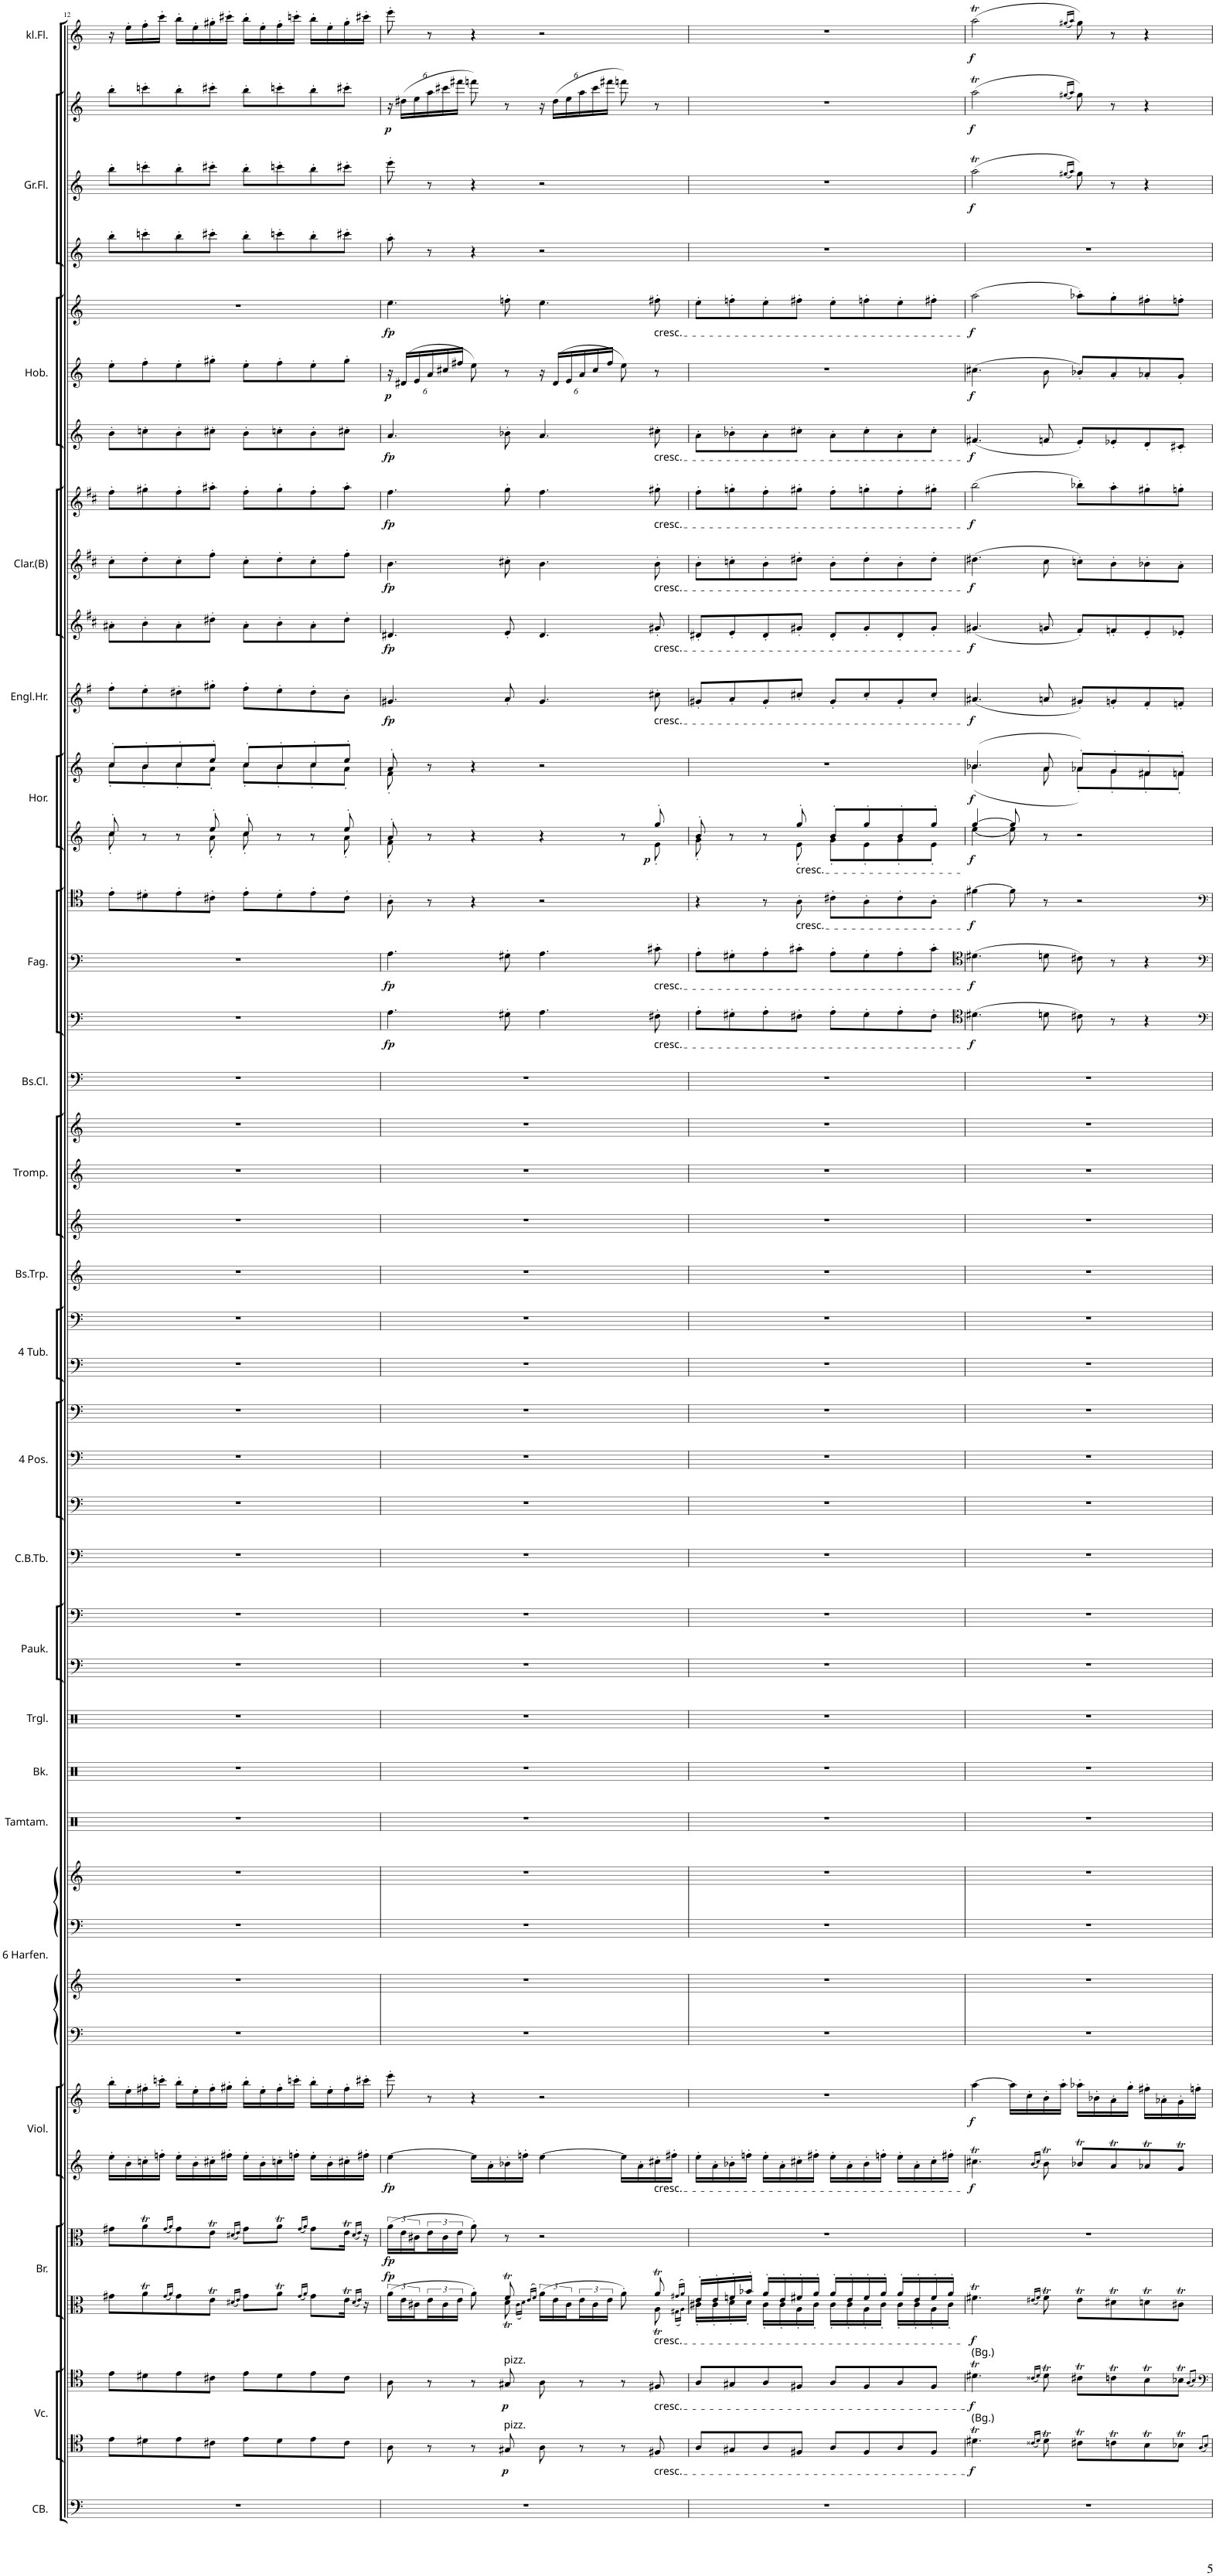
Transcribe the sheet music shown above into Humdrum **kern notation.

**kern	**kern	**dynam	**kern	**dynam	**kern	**dynam	**kern	**dynam	**kern	**dynam	**kern	**dynam	**kern	**kern	**kern	**kern	**kern	**kern	**kern	**kern	**kern	**kern	**kern	**kern	**kern	**kern	**kern	**kern	**kern	**kern	**kern	**kern	**kern	**dynam	**kern	**dynam	**kern	**dynam	**kern	**dynam	**kern	**dynam	**kern	**dynam	**kern	**dynam	**kern	**dynam	**kern	**dynam	**kern	**dynam	**kern	**dynam	**kern	**dynam	**kern	**kern	**dynam	**kern	**dynam	**kern	**dynam
*part41	*part40	*part40	*part39	*part39	*part38	*part38	*part37	*part37	*part36	*part36	*part35	*part35	*part34	*part34	*part33	*part33	*part32	*part31	*part30	*part29	*part28	*part27	*part26	*part25	*part24	*part23	*part22	*part21	*part20	*part19	*part18	*part17	*part16	*part16	*part15	*part15	*part14	*part14	*part13	*part13	*part12	*part12	*part11	*part11	*part10	*part10	*part9	*part9	*part8	*part8	*part7	*part7	*part6	*part6	*part5	*part5	*part4	*part3	*part3	*part2	*part2	*part1	*part1
*staff43	*staff42	*staff42	*staff41	*staff41	*staff40	*staff40	*staff39	*staff39	*staff38	*staff38	*staff37	*staff37	*staff36	*staff35	*staff34	*staff33	*staff32	*staff31	*staff30	*staff29	*staff28	*staff27	*staff26	*staff25	*staff24	*staff23	*staff22	*staff21	*staff20	*staff19	*staff18	*staff17	*staff16	*staff16	*staff15	*staff15	*staff14	*staff14	*staff13	*staff13	*staff12	*staff12	*staff11	*staff11	*staff10	*staff10	*staff9	*staff9	*staff8	*staff8	*staff7	*staff7	*staff6	*staff6	*staff5	*staff5	*staff4	*staff3	*staff3	*staff2	*staff2	*staff1	*staff1
*I"Contrabasse.	*I"Violoncellos	*	*I"Violoncelle.	*	*I"Violas	*	*I"Bratschen.	*	*I"Violins	*	*I"Violinen.	*	*I"Harp	*	*I"6 Harfen.	*	*I"Tamtam.	*I"Becken.	*I"Triangel.	*I"Timpani	*I"Pauken.	*I"Contrabass Tuben.	*I"Trombone	*I"4 Posaunen.	*I"Tenor Trombone	*I"Tuba	*I"4 Tuben.	*I"Bass Trompetten.	*I"C Trumpet	*I"Trompetten.	*I"C Trumpet	*I"Bass Clarinetten.	*I"Bassoon	*	*I"Fagotte.	*	*I"Bassoon	*	*I"Horn in F	*	*I"Horner.	*	*I"Englishes Horn.	*	*I"Bb Clarinet	*	*I"Clarinetten. (B)	*	*I"Bb Clarinet	*	*I"Oboe	*	*I"Hoboen.	*	*I"Oboe	*	*I"Flute	*I"Floten.	*	*I"Flute	*	*I"Kleinen Floten.	*
*I'CB.	*	*	*I'Vc.	*	*	*	*I'Br.	*	*	*	*I'Viol.	*	*I'Hp	*	*I'6 Harfen.	*	*I'Tamtam.	*I'Bk.	*I'Trgl.	*I'Timp	*I'Pauk.	*I'C.B.Tb.	*I'Trb	*I'4 Pos.	*I'Trb	*I'Tba	*I'4 Tub.	*I'Bs.Trp.	*I'Tpt	*I'Tromp.	*I'Tpt	*I'Bs.Cl.	*I'Bsn	*	*I'Fag.	*	*I'Bsn	*	*I'Hn	*	*I'Hor.	*	*I'Engl.Hr.	*	*I'Cl	*	*I'Clar.(B)	*	*I'Cl	*	*I'Ob	*	*I'Hob.	*	*I'Ob	*	*I'Fl	*	*	*I'Fl	*	*I'kl.Fl.	*
!!LO:PB:g=z
*clefF4	*clefC4	*	*clefC4	*	*clefC3	*	*clefC3	*	*clefG2	*	*clefG2	*	*clefF4	*clefG2	*clefF4	*clefG2	*clefX	*clefX	*clefX	*clefF4	*clefF4	*clefF4	*clefF4	*clefF4	*clefF4	*clefF4	*clefF4	*clefG2	*clefG2	*clefG2	*clefG2	*clefF4	*clefF4	*	*clefF4	*	*clefC4	*	*clefG2	*	*clefG2	*	*clefG2	*	*clefG2	*	*clefG2	*	*clefG2	*	*clefG2	*	*clefG2	*	*clefG2	*	*clefG2	*clefG2	*	*clefG2	*	*clefG2	*
*Trd7c12	*	*	*	*	*	*	*	*	*	*	*	*	*	*	*	*	*	*	*	*	*	*	*	*	*	*	*	*Trd8c14	*	*	*	*Trd8c14	*	*	*	*	*	*	*Trd4c7	*	*Trd4c7	*	*Trd4c7	*	*Trd1c2	*	*Trd1c2	*	*Trd1c2	*	*	*	*	*	*	*	*	*	*	*	*	*Trd-7c-12	*
*k[]	*k[]	*	*k[]	*	*k[]	*	*k[]	*	*k[]	*	*k[]	*	*k[]	*k[]	*k[]	*k[]	*k[]	*k[]	*k[]	*k[]	*k[]	*k[]	*k[]	*k[]	*k[]	*k[]	*k[]	*k[]	*k[]	*k[]	*k[]	*k[]	*k[]	*	*k[]	*	*k[]	*	*k[]	*	*k[]	*	*k[f#]	*	*k[f#c#]	*	*k[f#c#]	*	*k[f#c#]	*	*k[]	*	*k[]	*	*k[]	*	*k[]	*k[]	*	*k[]	*	*k[]	*
*M4/4	*M4/4	*	*M4/4	*	*M4/4	*	*M4/4	*	*M4/4	*	*M4/4	*	*M4/4	*M4/4	*M4/4	*M4/4	*M4/4	*M4/4	*M4/4	*M4/4	*M4/4	*M4/4	*M4/4	*M4/4	*M4/4	*M4/4	*M4/4	*M4/4	*M4/4	*M4/4	*M4/4	*M4/4	*M4/4	*	*M4/4	*	*M4/4	*	*M4/4	*	*M4/4	*	*M4/4	*	*M4/4	*	*M4/4	*	*M4/4	*	*M4/4	*	*M4/4	*	*M4/4	*	*M4/4	*M4/4	*	*M4/4	*	*M4/4	*
=12	=12	=12	=12	=12	=12	=12	=12	=12	=12	=12	=12	=12	=12	=12	=12	=12	=12	=12	=12	=12	=12	=12	=12	=12	=12	=12	=12	=12	=12	=12	=12	=12	=12	=12	=12	=12	=12	=12	=12	=12	=12	=12	=12	=12	=12	=12	=12	=12	=12	=12	=12	=12	=12	=12	=12	=12	=12	=12	=12	=12	=12	=12	=12
*	*	*	*	*	*	*	*	*	*	*	*	*	*	*	*	*	*	*	*	*	*	*	*	*	*	*	*	*	*	*	*	*	*	*	*	*	*	*	*^	*	*^	*	*	*	*	*	*	*	*	*	*	*	*	*	*	*	*	*	*	*	*	*	*
1r	8e\L	.	8e\L	.	8g#X\L	.	8g#X\L	.	16ee'\LL	.	16bb'\LL	.	1r	1r	1r	1r	1r	1r	1r	1r	1r	1r	1r	1r	1r	1r	1r	1r	1r	1r	1r	1r	1r	.	1r	.	8e'\L	.	8cc'/	8cc'\	.	8cc'/L	8cc'\L	.	8ff#'\L	.	8a#X'\L	.	8cc#'\L	.	8ff#'\L	.	8b'\L	.	8ee'\L	.	1r	.	8bb'\L	8bb'\L	.	8bb'\L	.	16r	.
.	.	.	.	.	.	.	.	.	16b'\	.	16ee'\	.	.	.	.	.	.	.	.	.	.	.	.	.	.	.	.	.	.	.	.	.	.	.	.	.	.	.	.	.	.	.	.	.	.	.	.	.	.	.	.	.	.	.	.	.	.	.	.	.	.	.	.	16ee'\LL	.
.	8d#X\	.	8d#X\	.	8aT\	.	8aT\	.	16ccn'\	.	16ff#X'\	.	.	.	.	.	.	.	.	.	.	.	.	.	.	.	.	.	.	.	.	.	.	.	.	.	8d#X'\	.	8r	4ryy	.	8b'/	8b'\	.	8ee'\	.	8b'\	.	8dd'\	.	8gg#X'\	.	8ccn'\	.	8ff'\	.	.	.	8cccn'\	8cccn'\	.	8cccn'\	.	16ff'\	.
.	.	.	.	.	.	.	.	.	16ffn'\JJ	.	16cccn'\JJ	.	.	.	.	.	.	.	.	.	.	.	.	.	.	.	.	.	.	.	.	.	.	.	.	.	.	.	.	.	.	.	.	.	.	.	.	.	.	.	.	.	.	.	.	.	.	.	.	.	.	.	.	16ccc'\JJ	.
.	.	.	.	.	(16qg#/LL	.	(16qg#/LL	.	.	.	.	.	.	.	.	.	.	.	.	.	.	.	.	.	.	.	.	.	.	.	.	.	.	.	.	.	.	.	.	.	.	.	.	.	.	.	.	.	.	.	.	.	.	.	.	.	.	.	.	.	.	.	.	.	.
.	.	.	.	.	16qa/JJ)	.	16qa/JJ)	.	.	.	.	.	.	.	.	.	.	.	.	.	.	.	.	.	.	.	.	.	.	.	.	.	.	.	.	.	.	.	.	.	.	.	.	.	.	.	.	.	.	.	.	.	.	.	.	.	.	.	.	.	.	.	.	.	.
.	8e\	.	8e\	.	8g#\	.	8g#\	.	16ee'\LL	.	16bb'\LL	.	.	.	.	.	.	.	.	.	.	.	.	.	.	.	.	.	.	.	.	.	.	.	.	.	8e'\	.	8r	.	.	8cc'/	8cc'\	.	8dd#X'\	.	8a#'\	.	8cc#'\	.	8ff#'\	.	8b'\	.	8ee'\	.	.	.	8bb'\	8bb'\	.	8bb'\	.	16bb'\LL	.
.	.	.	.	.	.	.	.	.	16b'\	.	16ee'\	.	.	.	.	.	.	.	.	.	.	.	.	.	.	.	.	.	.	.	.	.	.	.	.	.	.	.	.	.	.	.	.	.	.	.	.	.	.	.	.	.	.	.	.	.	.	.	.	.	.	.	.	16ee'\	.
.	8c#X\J	.	8c#X\J	.	8et\J	.	8et\J	.	16cc#X'\	.	16ff#'\	.	.	.	.	.	.	.	.	.	.	.	.	.	.	.	.	.	.	.	.	.	.	.	.	.	8c#X'\J	.	8ee'/	8a'\	.	8ee'/J	8a'\J	.	8gg#X'\J	.	8dd#X'\J	.	8ff#'\J	.	8aa#X'\J	.	8cc#X'\J	.	8gg#X'\J	.	.	.	8ccc#X'\J	8ccc#X'\J	.	8ccc#X'\J	.	16gg#X'\	.
.	.	.	.	.	.	.	.	.	16ff#X'\JJ	.	16gg#X'\JJ	.	.	.	.	.	.	.	.	.	.	.	.	.	.	.	.	.	.	.	.	.	.	.	.	.	.	.	.	.	.	.	.	.	.	.	.	.	.	.	.	.	.	.	.	.	.	.	.	.	.	.	.	16ccc#X'\JJ	.
.	.	.	.	.	(16qd#X/LL	.	(16qd#X/LL	.	.	.	.	.	.	.	.	.	.	.	.	.	.	.	.	.	.	.	.	.	.	.	.	.	.	.	.	.	.	.	.	.	.	.	.	.	.	.	.	.	.	.	.	.	.	.	.	.	.	.	.	.	.	.	.	.	.
.	.	.	.	.	16qe/JJ)	.	16qe/JJ)	.	.	.	.	.	.	.	.	.	.	.	.	.	.	.	.	.	.	.	.	.	.	.	.	.	.	.	.	.	.	.	.	.	.	.	.	.	.	.	.	.	.	.	.	.	.	.	.	.	.	.	.	.	.	.	.	.	.
.	8e\L	.	8e\L	.	8g#\L	.	8g#\L	.	16ee'\LL	.	16bb'\LL	.	.	.	.	.	.	.	.	.	.	.	.	.	.	.	.	.	.	.	.	.	.	.	.	.	8e'\L	.	8cc'/	8cc'\	.	8cc'/L	8cc'\L	.	8ff#'\L	.	8a#'\L	.	8cc#'\L	.	8ff#'\L	.	8b'\L	.	8ee'\L	.	.	.	8bb'\L	8bb'\L	.	8bb'\L	.	16bb'\LL	.
.	.	.	.	.	.	.	.	.	16b'\	.	16ee'\	.	.	.	.	.	.	.	.	.	.	.	.	.	.	.	.	.	.	.	.	.	.	.	.	.	.	.	.	.	.	.	.	.	.	.	.	.	.	.	.	.	.	.	.	.	.	.	.	.	.	.	.	16ee'\	.
.	8d#\	.	8d#\	.	8aT\J	.	8aT\J	.	16ccn'\	.	16ff#'\	.	.	.	.	.	.	.	.	.	.	.	.	.	.	.	.	.	.	.	.	.	.	.	.	.	8d#'\	.	8r	4ryy	.	8b'/	8b'\	.	8ee'\	.	8b'\	.	8dd'\	.	8gg#'\	.	8ccn'\	.	8ff'\	.	.	.	8cccn'\	8cccn'\	.	8cccn'\	.	16ff'\	.
.	.	.	.	.	.	.	.	.	16ffn'\JJ	.	16cccn'\JJ	.	.	.	.	.	.	.	.	.	.	.	.	.	.	.	.	.	.	.	.	.	.	.	.	.	.	.	.	.	.	.	.	.	.	.	.	.	.	.	.	.	.	.	.	.	.	.	.	.	.	.	.	16cccn'\JJ	.
.	.	.	.	.	(16qg#/LL	.	(16qg#/LL	.	.	.	.	.	.	.	.	.	.	.	.	.	.	.	.	.	.	.	.	.	.	.	.	.	.	.	.	.	.	.	.	.	.	.	.	.	.	.	.	.	.	.	.	.	.	.	.	.	.	.	.	.	.	.	.	.	.
.	.	.	.	.	16qa/JJ)	.	16qa/JJ)	.	.	.	.	.	.	.	.	.	.	.	.	.	.	.	.	.	.	.	.	.	.	.	.	.	.	.	.	.	.	.	.	.	.	.	.	.	.	.	.	.	.	.	.	.	.	.	.	.	.	.	.	.	.	.	.	.	.
.	8e\	.	8e\	.	8g#\L	.	8g#\L	.	16ee'\LL	.	16bb'\LL	.	.	.	.	.	.	.	.	.	.	.	.	.	.	.	.	.	.	.	.	.	.	.	.	.	8e'\	.	8r	.	.	8cc'/	8cc'\	.	8dd#'\	.	8a#'\	.	8cc#'\	.	8ff#'\	.	8b'\	.	8ee'\	.	.	.	8bb'\	8bb'\	.	8bb'\	.	16bb'\LL	.
.	.	.	.	.	.	.	.	.	16b'\	.	16ee'\	.	.	.	.	.	.	.	.	.	.	.	.	.	.	.	.	.	.	.	.	.	.	.	.	.	.	.	.	.	.	.	.	.	.	.	.	.	.	.	.	.	.	.	.	.	.	.	.	.	.	.	.	16ee'\	.
.	8c#\J	.	8c#\J	.	16et\Jk	.	16et\Jk	.	16cc#X'\	.	16ff#'\	.	.	.	.	.	.	.	.	.	.	.	.	.	.	.	.	.	.	.	.	.	.	.	.	.	8c#'\J	.	8ee'/	8a'\	.	8ee'/J	8a'\J	.	8b'\J	.	8dd#'\J	.	8ff#'\J	.	8aa#'\J	.	8cc#X'\J	.	8gg#'\J	.	.	.	8ccc#X'\J	8ccc#X'\J	.	8ccc#X'\J	.	16gg#'\	.
.	.	.	.	.	(16qd#/LL	.	(16qd#/LL	.	.	.	.	.	.	.	.	.	.	.	.	.	.	.	.	.	.	.	.	.	.	.	.	.	.	.	.	.	.	.	.	.	.	.	.	.	.	.	.	.	.	.	.	.	.	.	.	.	.	.	.	.	.	.	.	.	.
.	.	.	.	.	16qe/JJ)	.	16qe/JJ)	.	.	.	.	.	.	.	.	.	.	.	.	.	.	.	.	.	.	.	.	.	.	.	.	.	.	.	.	.	.	.	.	.	.	.	.	.	.	.	.	.	.	.	.	.	.	.	.	.	.	.	.	.	.	.	.	.	.
.	.	.	.	.	16r	.	16r	.	16ff#X'\JJ	.	16ccc#X'\JJ	.	.	.	.	.	.	.	.	.	.	.	.	.	.	.	.	.	.	.	.	.	.	.	.	.	.	.	.	.	.	.	.	.	.	.	.	.	.	.	.	.	.	.	.	.	.	.	.	.	.	.	.	16ccc#X'\JJ	.
=13	=13	=13	=13	=13	=13	=13	=13	=13	=13	=13	=13	=13	=13	=13	=13	=13	=13	=13	=13	=13	=13	=13	=13	=13	=13	=13	=13	=13	=13	=13	=13	=13	=13	=13	=13	=13	=13	=13	=13	=13	=13	=13	=13	=13	=13	=13	=13	=13	=13	=13	=13	=13	=13	=13	=13	=13	=13	=13	=13	=13	=13	=13	=13	=13	=13
*	*	*	*	*	*^	*	*	*	*	*	*	*	*	*	*	*	*	*	*	*	*	*	*	*	*	*	*	*	*	*	*	*	*	*	*	*	*	*	*	*	*	*	*	*	*	*	*	*	*	*	*	*	*	*	*	*	*	*	*	*	*	*	*	*	*
*	*	*	*	*	*	*	*	*	*	*	*	*	*	*	*	*	*	*	*	*	*	*	*	*	*	*	*	*	*	*	*	*	*	*	*	*	*	*	*	*	*	*	*	*	*	*	*	*	*	*	*	*	*	*	*	*Xbrackettup	*	*	*	*	*	*	*Xbrackettup	*	*	*
!	!	!	!	!	!	!	!LO:DY:a	!	!LO:DY:b	!	!LO:DY:b	!	!	!	!	!	!	!	!	!	!	!	!	!	!	!	!	!	!	!	!	!	!	!	!LO:DY:b	!	!LO:DY:b	!	!	!	!	!	!	!	!	!	!LO:DY:b	!	!LO:DY:b	!	!LO:DY:b	!	!LO:DY:b	!	!LO:DY:b	!	!LO:DY:b	!	!LO:DY:b	!	!	!	!	!LO:DY:b	!	!
1r	8A\	.	8A\	.	(24a\LL	4.ryy	fp	(24a\LL	fp	[4ee\	fp	8eee'\	.	1r	1r	1r	1r	1r	1r	1r	1r	1r	1r	1r	1r	1r	1r	1r	1r	1r	1r	1r	1r	4.A\	fp	4.A\	fp	8A'\	.	8a'/	8f'\	.	8a'/	8f'\	.	4.g#X/	fp	4.d#X/	fp	4.b\	fp	4.ff#\	fp	4.a/	fp	24r	p	4.ee\	fp	8aa'\	8eee'\	.	24r	p	8eee'\	.
.	.	.	.	.	24e\	.	.	24e\	.	.	.	.	.	.	.	.	.	.	.	.	.	.	.	.	.	.	.	.	.	.	.	.	.	.	.	.	.	.	.	.	.	.	.	.	.	.	.	.	.	.	.	.	.	.	.	(24d#X/LL	.	.	.	.	.	.	(24dd#X\LL	.	.	.
.	.	.	.	.	24c#X\	.	.	24c#X\	.	.	.	.	.	.	.	.	.	.	.	.	.	.	.	.	.	.	.	.	.	.	.	.	.	.	.	.	.	.	.	.	.	.	.	.	.	.	.	.	.	.	.	.	.	.	.	24e/	.	.	.	.	.	.	24ee\	.	.	.
.	8r	.	8r	.	24e\	.	.	24e\	.	.	.	8r	.	.	.	.	.	.	.	.	.	.	.	.	.	.	.	.	.	.	.	.	.	.	.	.	.	8r	.	8r	2.ryy	.	8r	2..ryy	.	.	.	.	.	.	.	.	.	.	.	24a/	.	.	.	8r	8r	.	24aa\	.	8r	.
.	.	.	.	.	24c#\	.	.	24c#\	.	.	.	.	.	.	.	.	.	.	.	.	.	.	.	.	.	.	.	.	.	.	.	.	.	.	.	.	.	.	.	.	.	.	.	.	.	.	.	.	.	.	.	.	.	.	.	24cc#X/	.	.	.	.	.	.	24ccc#X\	.	.	.
.	.	.	.	.	24e\JJ	.	.	24e\JJ	.	.	.	.	.	.	.	.	.	.	.	.	.	.	.	.	.	.	.	.	.	.	.	.	.	.	.	.	.	.	.	.	.	.	.	.	.	.	.	.	.	.	.	.	.	.	.	24ff#X/JJ	.	.	.	.	.	.	24fff#X\JJ	.	.	.
.	8r	.	8r	.	8a'>\)	.	.	8a'\)	.	16ee\LL]	.	4r	.	.	.	.	.	.	.	.	.	.	.	.	.	.	.	.	.	.	.	.	.	.	.	.	.	4r	.	4r	.	.	4r	.	.	.	.	.	.	.	.	.	.	.	.	8ee\)	.	.	.	4r	4r	.	8fffn\)	.	4r	.
.	.	.	.	.	.	.	.	.	.	16a'\	.	.	.	.	.	.	.	.	.	.	.	.	.	.	.	.	.	.	.	.	.	.	.	.	.	.	.	.	.	.	.	.	.	.	.	.	.	.	.	.	.	.	.	.	.	.	.	.	.	.	.	.	.	.	.	.
!	!	!	!LO:TX:a:t=pizz.	!	!	!	!	!	!	!	!	!	!	!	!	!	!	!	!	!	!	!	!	!	!	!	!	!	!	!	!	!	!	!	!	!	!	!	!	!	!	!	!	!	!	!	!	!	!	!	!	!	!	!	!	!	!	!	!	!	!	!	!	!	!	!
!	!LO:TX:a:t=pizz.	!	!	!	!	!	!	!	!	!	!	!	!	!	!	!	!	!	!	!	!	!	!	!	!	!	!	!	!	!	!	!	!	!	!	!	!	!	!	!	!	!	!	!	!	!	!	!	!	!	!	!	!	!	!	!	!	!	!	!	!	!	!	!	!	!
!	!	!LO:DY:b	!	!LO:DY:b	!	!	!	!	!	!	!	!	!	!	!	!	!	!	!	!	!	!	!	!	!	!	!	!	!	!	!	!	!	!	!	!	!	!	!	!	!	!	!	!	!	!	!	!	!	!	!	!	!	!	!	!	!	!	!	!	!	!	!	!	!	!
.	8G#X/	p	8G#X/	p	8fT/	8dT\	.	8r	.	16b-X'\	.	.	.	.	.	.	.	.	.	.	.	.	.	.	.	.	.	.	.	.	.	.	.	8G#X'\	.	8G#X'\	.	.	.	.	.	.	.	.	.	8a'/	.	8e'/	.	8cc#X'\	.	8gg'\	.	8b-X'\	.	8r	.	8ffn'\	.	.	.	.	8r	.	.	.
.	.	.	.	.	.	.	.	.	.	16ffn'\JJ	.	.	.	.	.	.	.	.	.	.	.	.	.	.	.	.	.	.	.	.	.	.	.	.	.	.	.	.	.	.	.	.	.	.	.	.	.	.	.	.	.	.	.	.	.	.	.	.	.	.	.	.	.	.	.	.
.	.	.	.	.	(16qe/LL	(16qc#\LL	.	.	.	.	.	.	.	.	.	.	.	.	.	.	.	.	.	.	.	.	.	.	.	.	.	.	.	.	.	.	.	.	.	.	.	.	.	.	.	.	.	.	.	.	.	.	.	.	.	.	.	.	.	.	.	.	.	.	.	.
.	.	.	.	.	16qf/JJ)	16qd\JJ)	.	.	.	.	.	.	.	.	.	.	.	.	.	.	.	.	.	.	.	.	.	.	.	.	.	.	.	.	.	.	.	.	.	.	.	.	.	.	.	.	.	.	.	.	.	.	.	.	.	.	.	.	.	.	.	.	.	.	.	.
.	8A\	.	8A\	.	(24a\LL	4.ryy	.	2r	.	[4ee\	.	2r	.	.	.	.	.	.	.	.	.	.	.	.	.	.	.	.	.	.	.	.	.	4.A\	.	4.A\	.	2r	.	4r	.	.	2r	.	.	4.g#/	.	4.d#/	.	4.b\	.	4.ff#\	.	4.a/	.	24r	.	4.ee\	.	2r	2r	.	24r	.	2r	.
.	.	.	.	.	24e\	.	.	.	.	.	.	.	.	.	.	.	.	.	.	.	.	.	.	.	.	.	.	.	.	.	.	.	.	.	.	.	.	.	.	.	.	.	.	.	.	.	.	.	.	.	.	.	.	.	.	(24d#/LL	.	.	.	.	.	.	(24dd#\LL	.	.	.
.	.	.	.	.	24c#\	.	.	.	.	.	.	.	.	.	.	.	.	.	.	.	.	.	.	.	.	.	.	.	.	.	.	.	.	.	.	.	.	.	.	.	.	.	.	.	.	.	.	.	.	.	.	.	.	.	.	24e/	.	.	.	.	.	.	24ee\	.	.	.
.	8r	.	8r	.	24e\	.	.	.	.	.	.	.	.	.	.	.	.	.	.	.	.	.	.	.	.	.	.	.	.	.	.	.	.	.	.	.	.	.	.	.	.	.	.	.	.	.	.	.	.	.	.	.	.	.	.	24a/	.	.	.	.	.	.	24aa\	.	.	.
.	.	.	.	.	24c#\	.	.	.	.	.	.	.	.	.	.	.	.	.	.	.	.	.	.	.	.	.	.	.	.	.	.	.	.	.	.	.	.	.	.	.	.	.	.	.	.	.	.	.	.	.	.	.	.	.	.	24cc#/	.	.	.	.	.	.	24ccc#\	.	.	.
.	.	.	.	.	24e\JJ	.	.	.	.	.	.	.	.	.	.	.	.	.	.	.	.	.	.	.	.	.	.	.	.	.	.	.	.	.	.	.	.	.	.	.	.	.	.	.	.	.	.	.	.	.	.	.	.	.	.	24ff#/JJ	.	.	.	.	.	.	24fff#X\JJ	.	.	.
.	8r	.	8r	.	8a'>\)	.	.	.	.	16ee\LL]	.	.	.	.	.	.	.	.	.	.	.	.	.	.	.	.	.	.	.	.	.	.	.	.	.	.	.	.	.	8r	.	.	.	.	.	.	.	.	.	.	.	.	.	.	.	8ee\)	.	.	.	.	.	.	8fffn\)	.	.	.
.	.	.	.	.	.	.	.	.	.	16a'\	.	.	.	.	.	.	.	.	.	.	.	.	.	.	.	.	.	.	.	.	.	.	.	.	.	.	.	.	.	.	.	.	.	.	.	.	.	.	.	.	.	.	.	.	.	.	.	.	.	.	.	.	.	.	.	.
!	!	!	!	!	!	!	!	!	!	!	!	!	!	!	!	!	!	!	!	!	!	!	!	!	!	!	!	!	!	!	!	!	!	!	!	!	!	!	!	!	!	!	!	!	!	!	!	!	!	!	!	!	!	!	!	!	!	!LO:TX:b:t=cresc.	!	!	!	!	!	!	!	!
!	!	!	!	!	!	!	!	!	!	!	!	!	!	!	!	!	!	!	!	!	!	!	!	!	!	!	!	!	!	!	!	!	!	!	!	!	!	!	!	!	!	!	!	!	!	!	!	!	!	!	!	!	!	!LO:TX:b:t=cresc.	!	!	!	!	!	!	!	!	!	!	!	!
!	!	!	!	!	!	!	!	!	!	!	!	!	!	!	!	!	!	!	!	!	!	!	!	!	!	!	!	!	!	!	!	!	!	!	!	!	!	!	!	!	!	!	!	!	!	!	!	!	!	!	!	!LO:TX:b:t=cresc.	!	!	!	!	!	!	!	!	!	!	!	!	!	!
!	!	!	!	!	!	!	!	!	!	!	!	!	!	!	!	!	!	!	!	!	!	!	!	!	!	!	!	!	!	!	!	!	!	!	!	!	!	!	!	!	!	!	!	!	!	!	!	!	!	!LO:TX:b:t=cresc.	!	!	!	!	!	!	!	!	!	!	!	!	!	!	!	!
!	!	!	!	!	!	!	!	!	!	!	!	!	!	!	!	!	!	!	!	!	!	!	!	!	!	!	!	!	!	!	!	!	!	!	!	!	!	!	!	!	!	!	!	!	!	!	!	!LO:TX:b:t=cresc.	!	!	!	!	!	!	!	!	!	!	!	!	!	!	!	!	!	!
!	!	!	!	!	!	!	!	!	!	!	!	!	!	!	!	!	!	!	!	!	!	!	!	!	!	!	!	!	!	!	!	!	!	!	!	!	!	!	!	!	!	!	!	!	!	!LO:TX:b:t=cresc.	!	!	!	!	!	!	!	!	!	!	!	!	!	!	!	!	!	!	!	!
!	!	!	!	!	!	!	!	!	!	!	!	!	!	!	!	!	!	!	!	!	!	!	!	!	!	!	!	!	!	!	!	!	!	!	!	!LO:TX:b:t=cresc.	!	!	!	!	!	!	!	!	!	!	!	!	!	!	!	!	!	!	!	!	!	!	!	!	!	!	!	!	!	!
!	!	!	!	!	!	!	!	!	!	!	!	!	!	!	!	!	!	!	!	!	!	!	!	!	!	!	!	!	!	!	!	!	!	!LO:TX:b:t=cresc.	!	!	!	!	!	!	!	!	!	!	!	!	!	!	!	!	!	!	!	!	!	!	!	!	!	!	!	!	!	!	!	!
!	!	!	!	!	!	!	!	!	!	!LO:TX:b:t=cresc.	!	!	!	!	!	!	!	!	!	!	!	!	!	!	!	!	!	!	!	!	!	!	!	!	!	!	!	!	!	!	!	!	!	!	!	!	!	!	!	!	!	!	!	!	!	!	!	!	!	!	!	!	!	!	!	!
!	!	!	!	!	!LO:TX:b:t=cresc.	!	!	!	!	!	!	!	!	!	!	!	!	!	!	!	!	!	!	!	!	!	!	!	!	!	!	!	!	!	!	!	!	!	!	!	!	!	!	!	!	!	!	!	!	!	!	!	!	!	!	!	!	!	!	!	!	!	!	!	!	!
!	!	!	!LO:TX:b:t=cresc.	!	!	!	!	!	!	!	!	!	!	!	!	!	!	!	!	!	!	!	!	!	!	!	!	!	!	!	!	!	!	!	!	!	!	!	!	!	!	!	!	!	!	!	!	!	!	!	!	!	!	!	!	!	!	!	!	!	!	!	!	!	!	!
!	!LO:TX:b:t=cresc.	!	!	!	!	!	!	!	!	!	!	!	!	!	!	!	!	!	!	!	!	!	!	!	!	!	!	!	!	!	!	!	!	!	!	!	!	!	!	!	!	!	!	!	!	!	!	!	!	!	!	!	!	!	!	!	!	!	!	!	!	!	!	!	!	!
!	!	!	!	!	!	!	!	!	!	!	!	!	!	!	!	!	!	!	!	!	!	!	!	!	!	!	!	!	!	!	!	!	!	!	!	!	!	!	!	!	!	!LO:DY:b	!	!	!	!	!	!	!	!	!	!	!	!	!	!	!	!	!	!	!	!	!	!	!	!
.	8F#X/	.	8F#X/	.	8aT/	8AT\	.	.	.	16cc#X'\	.	.	.	.	.	.	.	.	.	.	.	.	.	.	.	.	.	.	.	.	.	.	.	8F#X'\	.	8c#X'\	.	.	.	8gg'/	8e'\	p	.	.	.	8cc#X'\	.	8g#X'/	.	8b'\	.	8gg#X'\	.	8cc#X'\	.	8r	.	8ff#X'\	.	.	.	.	8r	.	.	.
.	.	.	.	.	.	.	.	.	.	16ff#X'\JJ	.	.	.	.	.	.	.	.	.	.	.	.	.	.	.	.	.	.	.	.	.	.	.	.	.	.	.	.	.	.	.	.	.	.	.	.	.	.	.	.	.	.	.	.	.	.	.	.	.	.	.	.	.	.	.	.
*	*	*	*	*	*	*	*	*	*	*	*	*	*	*	*	*	*	*	*	*	*	*	*	*	*	*	*	*	*	*	*	*	*	*	*	*	*	*	*	*	*	*	*v	*v	*	*	*	*	*	*	*	*	*	*	*	*	*	*	*	*	*	*	*	*	*	*
.	.	.	.	.	(16qg#X/LL	(16qG#X\LL	.	.	.	.	.	.	.	.	.	.	.	.	.	.	.	.	.	.	.	.	.	.	.	.	.	.	.	.	.	.	.	.	.	.	.	.	.	.	.	.	.	.	.	.	.	.	.	.	.	.	.	.	.	.	.	.	.	.	.
.	.	.	.	.	16qa/JJ)	16qA\JJ)	.	.	.	.	.	.	.	.	.	.	.	.	.	.	.	.	.	.	.	.	.	.	.	.	.	.	.	.	.	.	.	.	.	.	.	.	.	.	.	.	.	.	.	.	.	.	.	.	.	.	.	.	.	.	.	.	.	.	.
=14	=14	=14	=14	=14	=14	=14	=14	=14	=14	=14	=14	=14	=14	=14	=14	=14	=14	=14	=14	=14	=14	=14	=14	=14	=14	=14	=14	=14	=14	=14	=14	=14	=14	=14	=14	=14	=14	=14	=14	=14	=14	=14	=14	=14	=14	=14	=14	=14	=14	=14	=14	=14	=14	=14	=14	=14	=14	=14	=14	=14	=14	=14	=14	=14	=14
1r	8A/L	.	8A/L	.	16e'/LL	16c#X'\LL	.	1r	.	16ee'\LL	.	1r	.	1r	1r	1r	1r	1r	1r	1r	1r	1r	1r	1r	1r	1r	1r	1r	1r	1r	1r	1r	1r	8A'\L	.	8A'\L	.	4r	.	8b'/	8g'\	.	1r	.	8g#X'/L	.	8d#X'/L	.	8b'\L	.	8ff#'\L	.	8a'\L	.	1r	.	8ee'\L	.	1r	1r	.	1r	.	1r	.
.	.	.	.	.	16e'/	16c#'\	.	.	.	16a'\	.	.	.	.	.	.	.	.	.	.	.	.	.	.	.	.	.	.	.	.	.	.	.	.	.	.	.	.	.	.	.	.	.	.	.	.	.	.	.	.	.	.	.	.	.	.	.	.	.	.	.	.	.	.	.
.	8G#X/	.	8G#X/	.	16fn'/	16d'\	.	.	.	16b-X'\	.	.	.	.	.	.	.	.	.	.	.	.	.	.	.	.	.	.	.	.	.	.	.	8G#X'\	.	8G#X'\	.	.	.	8r	4ryy	.	.	.	8a'/	.	8e'/	.	8ccn'\	.	8ggn'\	.	8b-X'\	.	.	.	8ffn'\	.	.	.	.	.	.	.	.
.	.	.	.	.	16b-X'/JJ	16d'\JJ	.	.	.	16ffn'\JJ	.	.	.	.	.	.	.	.	.	.	.	.	.	.	.	.	.	.	.	.	.	.	.	.	.	.	.	.	.	.	.	.	.	.	.	.	.	.	.	.	.	.	.	.	.	.	.	.	.	.	.	.	.	.	.
.	8A/	.	8A/	.	16a'/LL	16c#'\LL	.	.	.	16ee'\LL	.	.	.	.	.	.	.	.	.	.	.	.	.	.	.	.	.	.	.	.	.	.	.	8A'\	.	8A'\	.	8r	.	8r	.	.	.	.	8g#'/	.	8d#'/	.	8b'\	.	8ff#'\	.	8a'\	.	.	.	8ee'\	.	.	.	.	.	.	.	.
.	.	.	.	.	16e'/	16c#'\	.	.	.	16a'\	.	.	.	.	.	.	.	.	.	.	.	.	.	.	.	.	.	.	.	.	.	.	.	.	.	.	.	.	.	.	.	.	.	.	.	.	.	.	.	.	.	.	.	.	.	.	.	.	.	.	.	.	.	.	.
!	!	!	!	!	!	!	!	!	!	!	!	!	!	!	!	!	!	!	!	!	!	!	!	!	!	!	!	!	!	!	!	!	!	!	!	!	!	!	!	!LO:TX:b:t=cresc.	!	!	!	!	!	!	!	!	!	!	!	!	!	!	!	!	!	!	!	!	!	!	!	!	!
!	!	!	!	!	!	!	!	!	!	!	!	!	!	!	!	!	!	!	!	!	!	!	!	!	!	!	!	!	!	!	!	!	!	!	!	!	!	!LO:TX:b:t=cresc.	!	!	!	!	!	!	!	!	!	!	!	!	!	!	!	!	!	!	!	!	!	!	!	!	!	!	!
.	8F#X/J	.	8F#X/J	.	16f#X'/	16A'\	.	.	.	16cc#X'\	.	.	.	.	.	.	.	.	.	.	.	.	.	.	.	.	.	.	.	.	.	.	.	8F#X'\J	.	8c#X'\J	.	8A'\	.	8gg'/	8e'\	.	.	.	8cc#X'/J	.	8g#X'/J	.	8dd#X'\J	.	8gg#X'\J	.	8cc#X'\J	.	.	.	8ff#X'\J	.	.	.	.	.	.	.	.
.	.	.	.	.	16a'/JJ	16c#'\JJ	.	.	.	16ff#X'\JJ	.	.	.	.	.	.	.	.	.	.	.	.	.	.	.	.	.	.	.	.	.	.	.	.	.	.	.	.	.	.	.	.	.	.	.	.	.	.	.	.	.	.	.	.	.	.	.	.	.	.	.	.	.	.	.
.	8A/L	.	8A/L	.	16a'/LL	16c#'\LL	.	.	.	16ee'\LL	.	.	.	.	.	.	.	.	.	.	.	.	.	.	.	.	.	.	.	.	.	.	.	8A'\L	.	8A'\L	.	8c#X'\L	.	8b'/L	8g'\L	.	.	.	8g#'/L	.	8d#'/L	.	8b'\L	.	8ff#'\L	.	8a'\L	.	.	.	8ee'\L	.	.	.	.	.	.	.	.
.	.	.	.	.	16e'/	16c#'\	.	.	.	16a'\	.	.	.	.	.	.	.	.	.	.	.	.	.	.	.	.	.	.	.	.	.	.	.	.	.	.	.	.	.	.	.	.	.	.	.	.	.	.	.	.	.	.	.	.	.	.	.	.	.	.	.	.	.	.	.
.	8F#/	.	8F#/	.	16f#'/	16A'\	.	.	.	16b-'\	.	.	.	.	.	.	.	.	.	.	.	.	.	.	.	.	.	.	.	.	.	.	.	8G#'\	.	8G#'\	.	8A'\	.	8gg'/	8e'\	.	.	.	8cc#'/	.	8g#'/	.	8dd#'\	.	8ggn'\	.	8cc#'\	.	.	.	8ffn'\	.	.	.	.	.	.	.	.
.	.	.	.	.	16a'/JJ	16c#'\JJ	.	.	.	16ffn'\JJ	.	.	.	.	.	.	.	.	.	.	.	.	.	.	.	.	.	.	.	.	.	.	.	.	.	.	.	.	.	.	.	.	.	.	.	.	.	.	.	.	.	.	.	.	.	.	.	.	.	.	.	.	.	.	.
.	8A/	.	8A/	.	16a'/LL	16c#'\LL	.	.	.	16ee'\LL	.	.	.	.	.	.	.	.	.	.	.	.	.	.	.	.	.	.	.	.	.	.	.	8A'\	.	8A'\	.	8c#'\	.	8b'/	8g'\	.	.	.	8g#'/	.	8d#'/	.	8b'\	.	8ff#'\	.	8a'\	.	.	.	8ee'\	.	.	.	.	.	.	.	.
.	.	.	.	.	16e'/	16c#'\	.	.	.	16a'\	.	.	.	.	.	.	.	.	.	.	.	.	.	.	.	.	.	.	.	.	.	.	.	.	.	.	.	.	.	.	.	.	.	.	.	.	.	.	.	.	.	.	.	.	.	.	.	.	.	.	.	.	.	.	.
.	8F#/J	.	8F#/J	.	16f#'/	16A'\	.	.	.	16cc#'\	.	.	.	.	.	.	.	.	.	.	.	.	.	.	.	.	.	.	.	.	.	.	.	8F#'\J	.	8c#'\J	.	8A'\J	.	8gg'/J	8e'\J	.	.	.	8cc#'/J	.	8g#'/J	.	8dd#'\J	.	8gg#X'\J	.	8cc#'\J	.	.	.	8ff#X'\J	.	.	.	.	.	.	.	.
.	.	.	.	.	16a'/JJ	16c#'\JJ	.	.	.	16ff#X'\JJ	.	.	.	.	.	.	.	.	.	.	.	.	.	.	.	.	.	.	.	.	.	.	.	.	.	.	.	.	.	.	.	.	.	.	.	.	.	.	.	.	.	.	.	.	.	.	.	.	.	.	.	.	.	.	.
*	*	*	*	*	*v	*v	*	*	*	*	*	*	*	*	*	*	*	*	*	*	*	*	*	*	*	*	*	*	*	*	*	*	*	*	*	*	*	*	*	*	*	*	*	*	*	*	*	*	*	*	*	*	*	*	*	*	*	*	*	*	*	*	*	*	*
=15	=15	=15	=15	=15	=15	=15	=15	=15	=15	=15	=15	=15	=15	=15	=15	=15	=15	=15	=15	=15	=15	=15	=15	=15	=15	=15	=15	=15	=15	=15	=15	=15	=15	=15	=15	=15	=15	=15	=15	=15	=15	=15	=15	=15	=15	=15	=15	=15	=15	=15	=15	=15	=15	=15	=15	=15	=15	=15	=15	=15	=15	=15	=15	=15
*	*	*	*	*	*	*	*	*	*	*	*	*	*	*	*	*	*	*	*	*	*	*	*	*	*	*	*	*	*	*	*	*	*clefC4	*	*clefC4	*	*	*	*	*	*	*	*	*	*	*	*	*	*	*	*	*	*	*	*	*	*	*	*	*	*	*	*	*
*	*	*	*	*	*^	*	*	*	*	*	*	*	*	*	*	*	*	*	*	*	*	*	*	*	*	*	*	*	*	*	*	*	*	*	*	*	*	*	*	*	*	*^	*	*	*	*	*	*	*	*	*	*	*	*	*	*	*	*	*	*	*	*	*	*
!	!	!	!LO:TX:a:t=(Bg.)	!	!	!	!	!	!	!	!	!	!	!	!	!	!	!	!	!	!	!	!	!	!	!	!	!	!	!	!	!	!	!	!	!	!	!	!	!	!	!	!	!	!	!	!	!	!	!	!	!	!	!	!	!	!	!	!	!	!	!	!	!	!	!
!	!LO:TX:a:t=(Bg.)	!	!	!	!	!	!	!	!	!	!	!	!	!	!	!	!	!	!	!	!	!	!	!	!	!	!	!	!	!	!	!	!	!	!	!	!	!	!	!	!	!	!	!	!	!	!	!	!	!	!	!	!	!	!	!	!	!	!	!	!	!	!	!	!	!
!	!	!LO:DY:b	!	!LO:DY:b	!	!	!LO:DY:b	!	!	!	!LO:DY:b	!	!LO:DY:b	!	!	!	!	!	!	!	!	!	!	!	!	!	!	!	!	!	!	!	!	!	!LO:DY:b	!	!LO:DY:b	!	!LO:DY:b	!	!	!LO:DY:b	!	!	!LO:DY:b	!	!LO:DY:b	!	!LO:DY:b	!	!LO:DY:b	!	!LO:DY:b	!	!LO:DY:b	!	!LO:DY:b	!	!LO:DY:b	!	!	!LO:DY:b	!	!LO:DY:b	!	!LO:DY:b
*	*	*	*	*	*v	*v	*	*	*	*	*	*	*	*	*	*	*	*	*	*	*	*	*	*	*	*	*	*	*	*	*	*	*	*	*	*	*	*	*	*	*	*	*	*	*	*	*	*	*	*	*	*	*	*	*	*	*	*	*	*	*	*	*	*	*	*
1r	4.d#Xt\	f	4.d#Xt\	f	4.f#Xt\	f	1r	.	4.cc#Xt\	f	[4aa\	f	1r	1r	1r	1r	1r	1r	1r	1r	1r	1r	1r	1r	1r	1r	1r	1r	1r	1r	1r	1r	(4.d#X\	f	(4.d#X\	f	[4f#X\	f	[4gg/	[4ee\	f	(4.b-X/	(4.b-\	f	(4.a#X/	f	(4.g#X/	f	(4.dd#X\	f	(2bb\	f	(4.f#X/	f	(4.cc#X\	f	(2aa\	f	1r	(2aaT\	f	(2aaT\	f	(2aaT\	f
.	.	.	.	.	.	.	.	.	.	.	16aa\LL]	.	.	.	.	.	.	.	.	.	.	.	.	.	.	.	.	.	.	.	.	.	.	.	.	.	8f#\]	.	8gg/]	8ee\]	.	.	.	.	.	.	.	.	.	.	.	.	.	.	.	.	.	.	.	.	.	.	.	.	.
.	.	.	.	.	.	.	.	.	.	.	16cc'\	.	.	.	.	.	.	.	.	.	.	.	.	.	.	.	.	.	.	.	.	.	.	.	.	.	.	.	.	.	.	.	.	.	.	.	.	.	.	.	.	.	.	.	.	.	.	.	.	.	.	.	.	.	.
.	(16qc##X/LL	.	(16qc##X/LL	.	(16qe#X/LL	.	.	.	(16qb/LL	.	.	.	.	.	.	.	.	.	.	.	.	.	.	.	.	.	.	.	.	.	.	.	.	.	.	.	.	.	.	.	.	.	.	.	.	.	.	.	.	.	.	.	.	.	.	.	.	.	.	.	.	.	.	.	.
.	16qd#/JJ)	.	16qd#/JJ)	.	16qf#/JJ)	.	.	.	16qcc#/JJ)	.	.	.	.	.	.	.	.	.	.	.	.	.	.	.	.	.	.	.	.	.	.	.	.	.	.	.	.	.	.	.	.	.	.	.	.	.	.	.	.	.	.	.	.	.	.	.	.	.	.	.	.	.	.	.	.
.	8d#t\	.	8d#t\	.	8f#t\	.	.	.	8bt\	.	16b'\	.	.	.	.	.	.	.	.	.	.	.	.	.	.	.	.	.	.	.	.	.	8dn\	.	8dn\	.	8r	.	8r	2ryy	.	8a/	8a\	.	8an/	.	8gn/	.	8cc#\	.	.	.	8fn/	.	8b\	.	.	.	.	.	.	.	.	.	.
.	.	.	.	.	.	.	.	.	.	.	16aa'\JJ	.	.	.	.	.	.	.	.	.	.	.	.	.	.	.	.	.	.	.	.	.	.	.	.	.	.	.	.	.	.	.	.	.	.	.	.	.	.	.	.	.	.	.	.	.	.	.	.	.	.	.	.	.	.
.	.	.	.	.	.	.	.	.	.	.	.	.	.	.	.	.	.	.	.	.	.	.	.	.	.	.	.	.	.	.	.	.	.	.	.	.	.	.	.	.	.	.	.	.	.	.	.	.	.	.	.	.	.	.	.	.	.	.	.	(16qgg#X/LL	.	(16qgg#X/LL	.	(16qgg#X/LL	.
.	.	.	.	.	.	.	.	.	.	.	.	.	.	.	.	.	.	.	.	.	.	.	.	.	.	.	.	.	.	.	.	.	.	.	.	.	.	.	.	.	.	.	.	.	.	.	.	.	.	.	.	.	.	.	.	.	.	.	.	16qaa/JJ)	.	16qaa/JJ)	.	16qaa/JJ)	.
.	8c#Xt\L	.	8c#Xt\L	.	8e#t\L	.	.	.	8b-XT/L	.	16aa-X'\LL	.	.	.	.	.	.	.	.	.	.	.	.	.	.	.	.	.	.	.	.	.	8c#X\)	.	8c#X\)	.	2r	.	2r	.	.	8a-X'/L)	8a-'\L)	.	8g#X'/L)	.	8f#'/L)	.	8ccn'\L)	.	8bb-X'\L)	.	8e'/L)	.	8b-X'/L)	.	8aa-X'\L)	.	.	8gg#\)	.	8gg#\)	.	8gg#\)	.
.	.	.	.	.	.	.	.	.	.	.	16b-X'\	.	.	.	.	.	.	.	.	.	.	.	.	.	.	.	.	.	.	.	.	.	.	.	.	.	.	.	.	.	.	.	.	.	.	.	.	.	.	.	.	.	.	.	.	.	.	.	.	.	.	.	.	.	.
.	8cnT\	.	8cnT\	.	8d#Xt\	.	.	.	8aT/	.	16a'\	.	.	.	.	.	.	.	.	.	.	.	.	.	.	.	.	.	.	.	.	.	8r	.	8r	.	.	.	.	.	.	8g'/	8g'\	.	8gn'/	.	8fn'/	.	8b'\	.	8aa'\	.	8e-X'/	.	8a'/	.	8gg'\	.	.	8r	.	8r	.	8r	.
.	.	.	.	.	.	.	.	.	.	.	16gg'\JJ	.	.	.	.	.	.	.	.	.	.	.	.	.	.	.	.	.	.	.	.	.	.	.	.	.	.	.	.	.	.	.	.	.	.	.	.	.	.	.	.	.	.	.	.	.	.	.	.	.	.	.	.	.	.
.	8Bt\	.	8Bt\	.	8dnT\	.	.	.	8a-XT/	.	16ff#X'\LL	.	.	.	.	.	.	.	.	.	.	.	.	.	.	.	.	.	.	.	.	.	4r	.	4r	.	.	.	.	.	.	8f#X'/	8f#'\	.	8f#'/	.	8e'/	.	8b-X'\	.	8gg#X'\	.	8d'/	.	8a-X'/	.	8ff#X'\	.	.	4r	.	4r	.	4r	.
.	.	.	.	.	.	.	.	.	.	.	16a-X'\	.	.	.	.	.	.	.	.	.	.	.	.	.	.	.	.	.	.	.	.	.	.	.	.	.	.	.	.	.	.	.	.	.	.	.	.	.	.	.	.	.	.	.	.	.	.	.	.	.	.	.	.	.	.
.	8B-XT\J	.	8B-XT\J	.	8c#Xt\J	.	.	.	8gT/J	.	16g'\	.	.	.	.	.	.	.	.	.	.	.	.	.	.	.	.	.	.	.	.	.	.	.	.	.	.	.	.	8ryy	.	8fn'/J	8f'\J	.	8fn'/J	.	8e-X'/J	.	8a'\J	.	8ggn'\J	.	8c#X'/J	.	8g'/J	.	8ffn'\J	.	.	.	.	.	.	.	.
.	.	.	.	.	.	.	.	.	.	.	16ffn'\JJ	.	.	.	.	.	.	.	.	.	.	.	.	.	.	.	.	.	.	.	.	.	.	.	.	.	.	.	.	.	.	.	.	.	.	.	.	.	.	.	.	.	.	.	.	.	.	.	.	.	.	.	.	.	.
*	*	*	*	*	*	*	*	*	*	*	*	*	*	*	*	*	*	*	*	*	*	*	*	*	*	*	*	*	*	*	*	*	*	*	*	*	*	*	*v	*v	*	*	*	*	*	*	*	*	*	*	*	*	*	*	*	*	*	*	*	*	*	*	*	*	*
*	*	*	*	*	*	*	*	*	*	*	*	*	*	*	*	*	*	*	*	*	*	*	*	*	*	*	*	*	*	*	*	*	*	*	*	*	*	*	*	*	*v	*v	*	*	*	*	*	*	*	*	*	*	*	*	*	*	*	*	*	*	*	*	*	*
.	(8qA/L	.	(8qA/L	.	.	.	.	.	.	.	.	.	.	.	.	.	.	.	.	.	.	.	.	.	.	.	.	.	.	.	.	.	.	.	.	.	.	.	.	.	.	.	.	.	.	.	.	.	.	.	.	.	.	.	.	.	.	.	.	.	.	.	.
.	8qB-/J)	.	8qB-/J)	.	.	.	.	.	.	.	.	.	.	.	.	.	.	.	.	.	.	.	.	.	.	.	.	.	.	.	.	.	.	.	.	.	.	.	.	.	.	.	.	.	.	.	.	.	.	.	.	.	.	.	.	.	.	.	.	.	.	.	.
=	=	=	=	=	=	=	=	=	=	=	=	=	=	=	=	=	=	=	=	=	=	=	=	=	=	=	=	=	=	=	=	=	=	=	=	=	=	=	=	=	=	=	=	=	=	=	=	=	=	=	=	=	=	=	=	=	=	=	=	=	=	=	=
*-	*-	*-	*-	*-	*-	*-	*-	*-	*-	*-	*-	*-	*-	*-	*-	*-	*-	*-	*-	*-	*-	*-	*-	*-	*-	*-	*-	*-	*-	*-	*-	*-	*-	*-	*-	*-	*-	*-	*-	*-	*-	*-	*-	*-	*-	*-	*-	*-	*-	*-	*-	*-	*-	*-	*-	*-	*-	*-	*-	*-	*-	*-	*-
